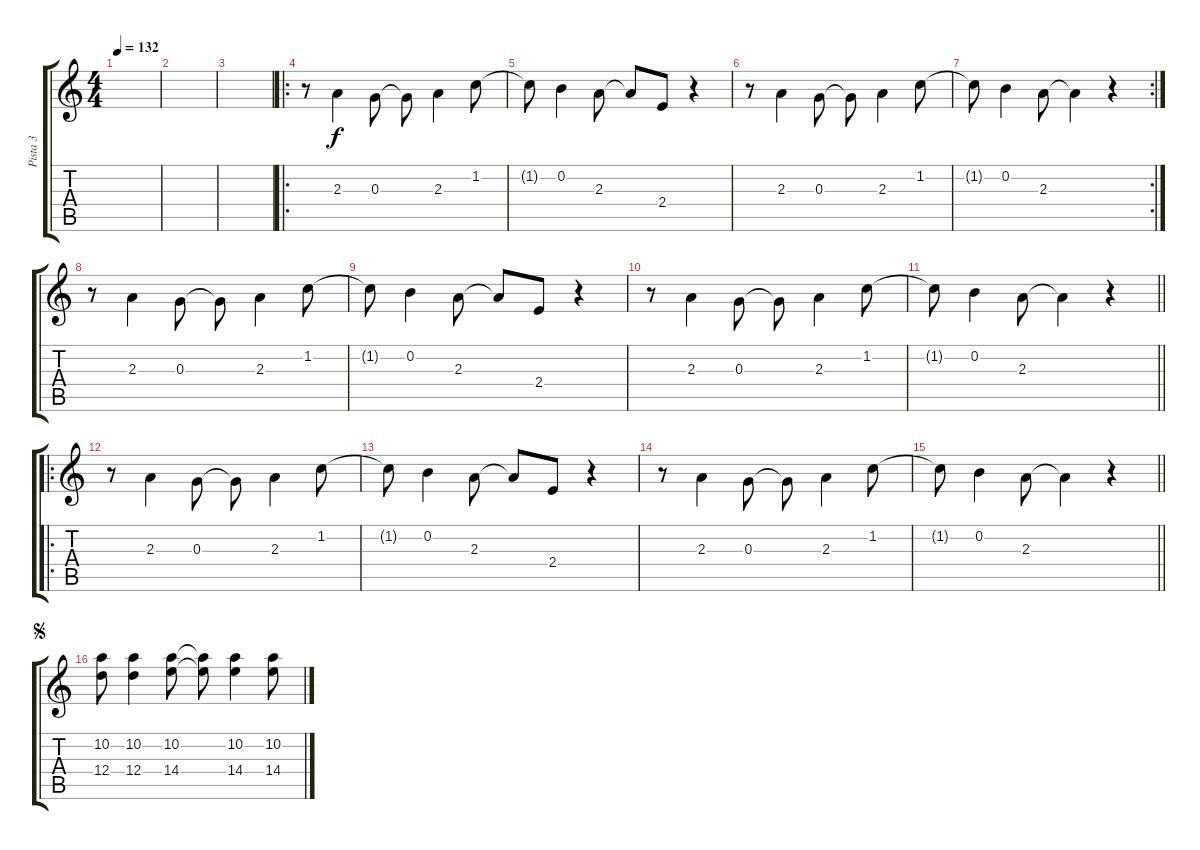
\track ("Pista 3" "Pista 3") {instrument acousticguitarsteel}
\staff {score tabs}
\tuning (E4 B3 G3 D3 A2 E2) {hide}
\ts (4 4)
\tempo 132
\clef g2
\ks c
|
|
|
\ro
r.8 2.3.4{beam Down} 0.3.8{beam Down} 0.3{t}.8{beam Down} 2.3.4{beam Down} 1.2.8 |
1.2{t}.8 0.2.4 2.3.8{beam Down} 2.3{t}.8 2.4.8 r.4 |
r.8 2.3.4{beam Down} 0.3.8{beam Down} 0.3{t}.8{beam Down} 2.3.4{beam Down} 1.2.8 |
\rc 2
1.2{t}.8 0.2.4 2.3.8{beam Down} 2.3{t}.4{beam Down} r.4 |
r.8 2.3.4{beam Down} 0.3.8{beam Down} 0.3{t}.8{beam Down} 2.3.4{beam Down} 1.2.8 |
1.2{t}.8 0.2.4 2.3.8{beam Down} 2.3{t}.8 2.4.8 r.4 |
r.8 2.3.4{beam Down} 0.3.8{beam Down} 0.3{t}.8{beam Down} 2.3.4{beam Down} 1.2.8 |
\barLineRight lightlight
1.2{t}.8 0.2.4 2.3.8{beam Down} 2.3{t}.4{beam Down} r.4 |
\ro
r.8 2.3.4{beam Down} 0.3.8{beam Down} 0.3{t}.8{beam Down} 2.3.4{beam Down} 1.2.8 |
1.2{t}.8 0.2.4 2.3.8{beam Down} 2.3{t}.8 2.4.8 r.4 |
r.8 2.3.4{beam Down} 0.3.8{beam Down} 0.3{t}.8{beam Down} 2.3.4{beam Down} 1.2.8 |
\barLineRight lightlight
1.2{t}.8 0.2.4 2.3.8{beam Down} 2.3{t}.4{beam Down} r.4 |
\jump segno
(10.2 12.4).8 (10.2 12.4).4 (10.2 14.4).8 (10.2{t} 14.4{t}).8 (10.2 14.4).4 (10.2 14.4).8
